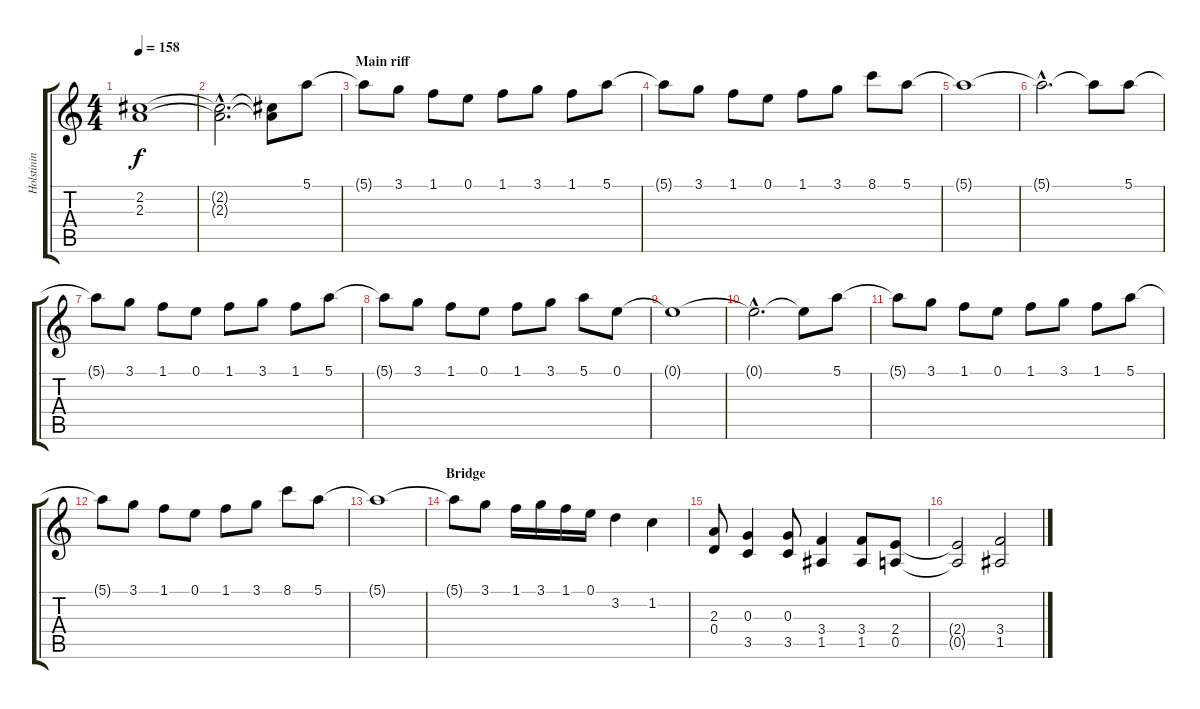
\track ("Holstinin" "Holstinin") {instrument distortionguitar}
\staff {score tabs}
\tuning (E4 B3 G3 D3 A2 E2) {hide}
\ts (4 4)
\tempo 158
\clef g2
\ks c
(2.2 2.3).1{dy f} |
(2.2{hac t} 2.3{hac t}).2{d} (2.2{t} 2.3{t}).8 5.1.8 |
\section ("" "Main riff")
5.1{t}.8{volume 14} 3.1.8 1.1.8 0.1.8 1.1.8 3.1.8 1.1.8 5.1.8 |
5.1{t}.8 3.1.8 1.1.8 0.1.8 1.1.8 3.1.8 8.1.8 5.1.8 |
5.1{t}.1 |
5.1{hac t}.2{d} 5.1{t}.8 5.1.8 |
5.1{t}.8 3.1.8 1.1.8 0.1.8 1.1.8 3.1.8 1.1.8 5.1.8 |
5.1{t}.8 3.1.8 1.1.8 0.1.8 1.1.8 3.1.8 5.1.8 0.1.8 |
0.1{t}.1 |
0.1{hac t}.2{d} 0.1{t}.8 5.1.8 |
5.1{t}.8 3.1.8 1.1.8 0.1.8 1.1.8 3.1.8 1.1.8 5.1.8 |
5.1{t}.8 3.1.8 1.1.8 0.1.8 1.1.8 3.1.8 8.1.8 5.1.8 |
5.1{t}.1 |
\section ("" "Bridge")
5.1{t}.8 3.1.8 1.1.16 3.1.16 1.1.16 0.1.16 3.2.4 1.2.4 |
(2.3 0.4).8 (0.3 3.5).4 (0.3 3.5).8 (3.4 1.5).4 (3.4 1.5).8 (2.4 0.5).8 |
(2.4{t} 0.5{t}).2 (3.4 1.5).2
